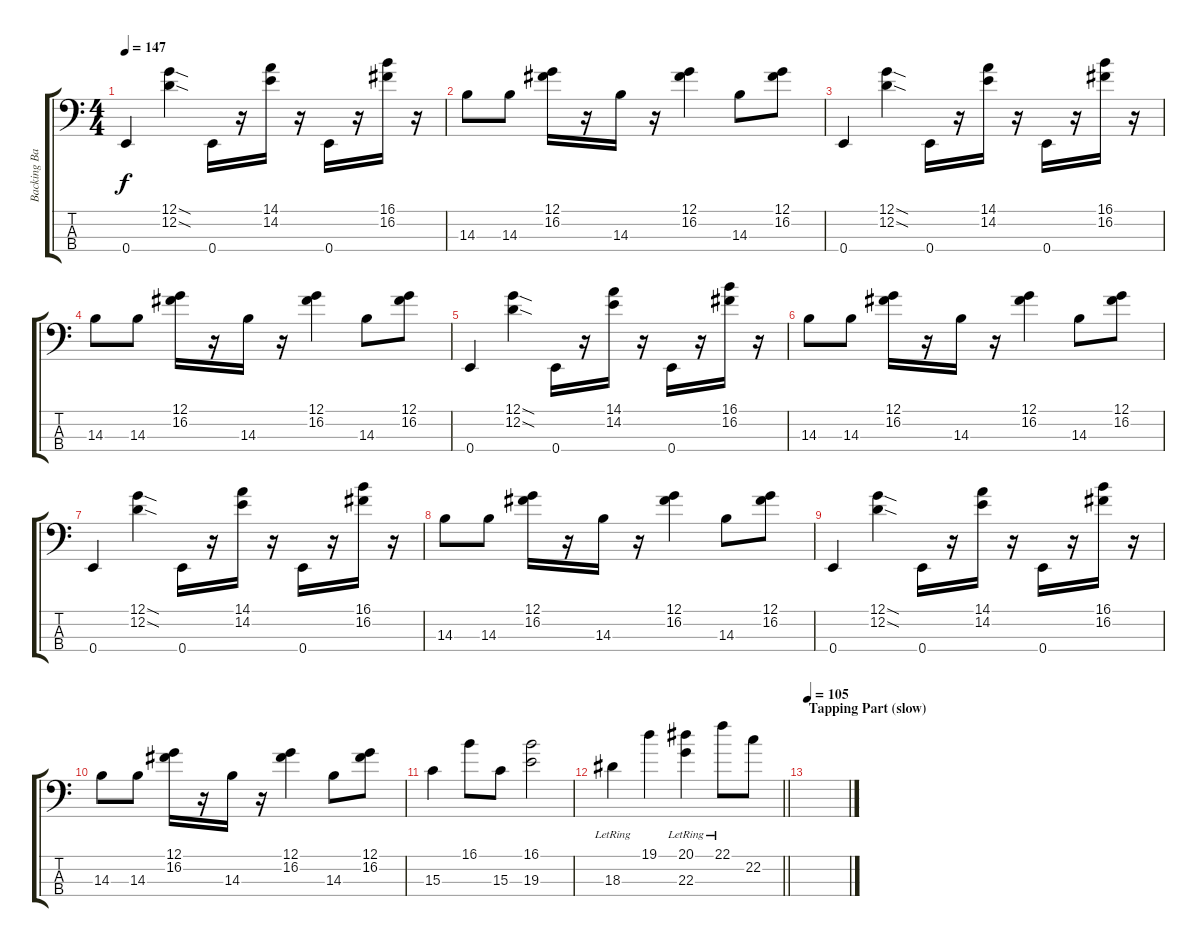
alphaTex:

\track ("Backing Bass" "Backing Ba") {instrument slapbass1}
\staff {score tabs}
\tuning (G2 D2 A1 E1) {hide}
\ts (4 4)
\tempo 147
\clef f4
\ks c
0.4.4{dy f} (12.1{sod} 12.2{sod}).4 0.4.16 r.16 (14.1 14.2).16 r.16 0.4.16 r.16 (16.1 16.2).16 r.16 |
14.3.8 14.3.8 (12.1 16.2).16 r.16 14.3.16 r.16 (12.1 16.2).4 14.3.8 (12.1 16.2).8 |
0.4.4 (12.1{sod} 12.2{sod}).4 0.4.16 r.16 (14.1 14.2).16 r.16 0.4.16 r.16 (16.1 16.2).16 r.16 |
14.3.8 14.3.8 (12.1 16.2).16 r.16 14.3.16 r.16 (12.1 16.2).4 14.3.8 (12.1 16.2).8 |
0.4.4 (12.1{sod} 12.2{sod}).4 0.4.16 r.16 (14.1 14.2).16 r.16 0.4.16 r.16 (16.1 16.2).16 r.16 |
14.3.8 14.3.8 (12.1 16.2).16 r.16 14.3.16 r.16 (12.1 16.2).4 14.3.8 (12.1 16.2).8 |
0.4.4 (12.1{sod} 12.2{sod}).4 0.4.16 r.16 (14.1 14.2).16 r.16 0.4.16 r.16 (16.1 16.2).16 r.16 |
14.3.8 14.3.8 (12.1 16.2).16 r.16 14.3.16 r.16 (12.1 16.2).4 14.3.8 (12.1 16.2).8 |
0.4.4 (12.1{sod} 12.2{sod}).4 0.4.16 r.16 (14.1 14.2).16 r.16 0.4.16 r.16 (16.1 16.2).16 r.16 |
14.3.8 14.3.8 (12.1 16.2).16 r.16 14.3.16 r.16 (12.1 16.2).4 14.3.8 (12.1 16.2).8 |
15.3.4{instrument electricbassfinger} 16.1.8 15.3.8 (16.1 19.3).2 |
\barLineRight lightlight
18.3{lr}.4 19.1.4 (20.1 22.3{lr}).4 22.1{lr}.8 22.2.8 |
\section ("" "Tapping Part (slow)")
\tempo 105
